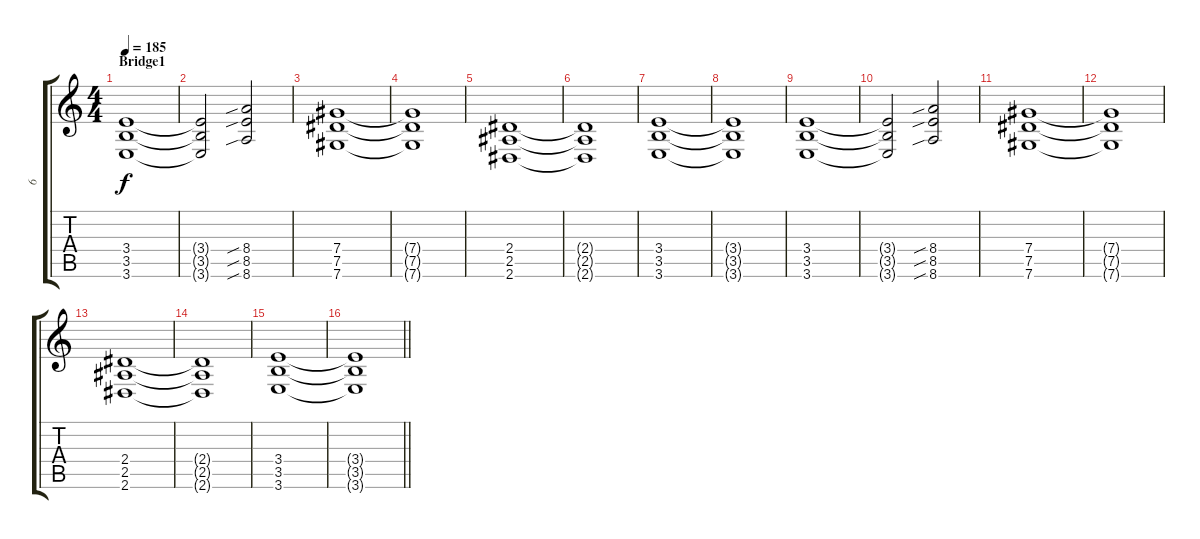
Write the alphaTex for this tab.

\track ("6" "6") {instrument overdrivenguitar}
\staff {score tabs}
\tuning (Eb4 Bb3 Gb3 Db3 Ab2 Db2) {hide}
\ts (4 4)
\section ("" "Bridge1")
\tempo 185
\clef g2
\ks c
(3.4 3.5 3.6).1{dy f} |
(3.4{t} 3.5{t} 3.6{t}).2 (8.4{sib} 8.5{sib} 8.6{sib}).2 |
(7.4 7.5 7.6).1 |
(7.4{t} 7.5{t} 7.6{t}).1 |
(2.4 2.5 2.6).1 |
(2.4{t} 2.5{t} 2.6{t}).1 |
(3.4 3.5 3.6).1 |
(3.4{t} 3.5{t} 3.6{t}).1 |
(3.4 3.5 3.6).1 |
(3.4{t} 3.5{t} 3.6{t}).2 (8.4{sib} 8.5{sib} 8.6{sib}).2 |
(7.4 7.5 7.6).1 |
(7.4{t} 7.5{t} 7.6{t}).1 |
(2.4 2.5 2.6).1 |
(2.4{t} 2.5{t} 2.6{t}).1 |
(3.4 3.5 3.6).1 |
\barLineRight lightlight
(3.4{t} 3.5{t} 3.6{t}).1
